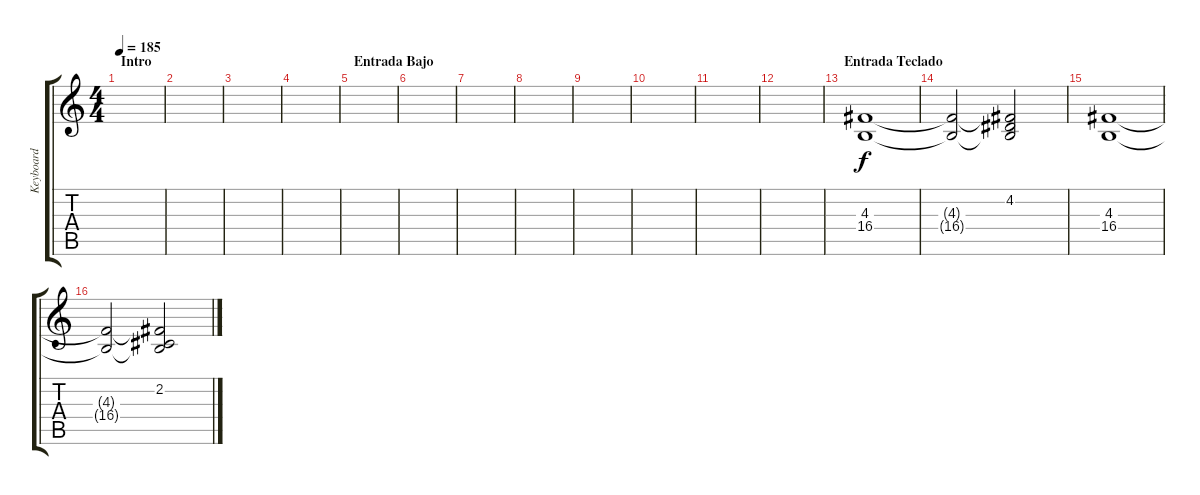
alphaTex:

\track ("Keyboard" "Keyboard") {instrument synthstrings1}
\staff {score tabs}
\tuning (E4 B3 G3 D3 A2 E2) {hide}
\ts (4 4)
\section ("" "Intro")
\tempo 185
\clef g2
\ks c
|
|
|
|
\section ("" "Entrada Bajo")
|
|
|
|
|
|
|
|
\section ("" "Entrada Teclado")
(4.3 16.4).1 |
(4.3{t} 16.4{t}).2 (4.2 4.3{t} 16.4{t}).2 |
(4.3 16.4).1 |
(4.3{t} 16.4{t}).2 (2.2 4.3{t} 16.4{t}).2
